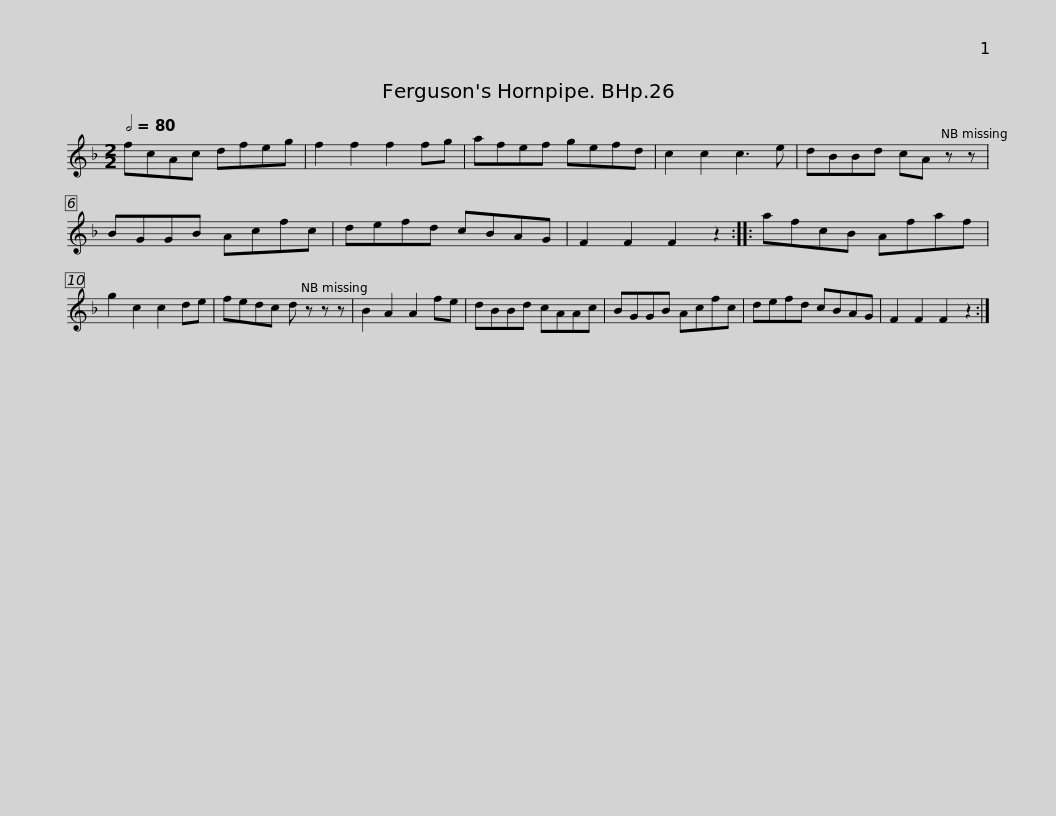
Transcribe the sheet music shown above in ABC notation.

X:1
L:1/8
Q:1/2=80
M:2/2
I:linebreak $
K:F
V:1 treble
V:1
 fcAc dfeg | f2 f2 f2 fg | afef gefd | c2 c2 c3 e | dBBd cA z z | %5
 BGGB Acfc |$ defd cBAG | F2 F2 F2 z2 :: afcB Afaf | g2 c2 c2 de | %10
 fedc d z z z | B2 A2 A2 fe |$ dBBd cAAc | BGGB Acfc | defd cBAG | %15
 F2 F2 F2 z2 :| %16
